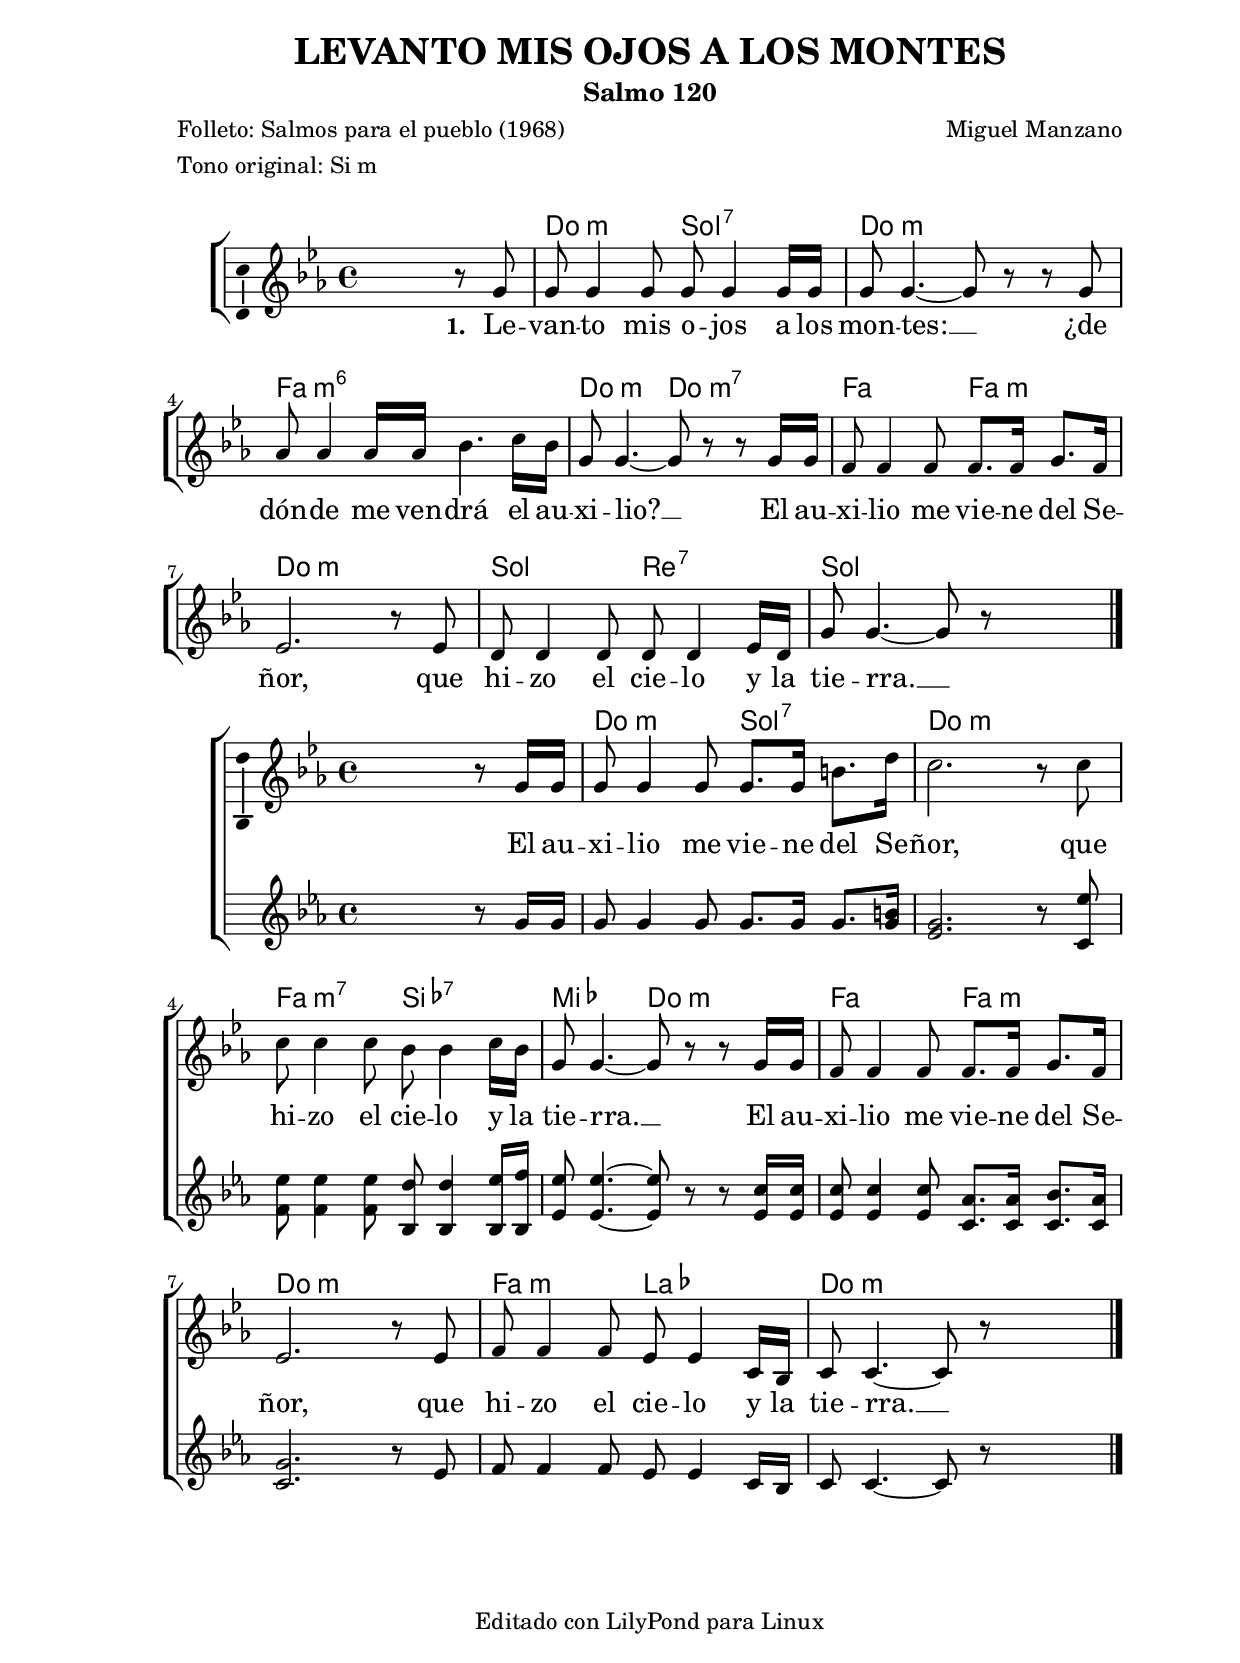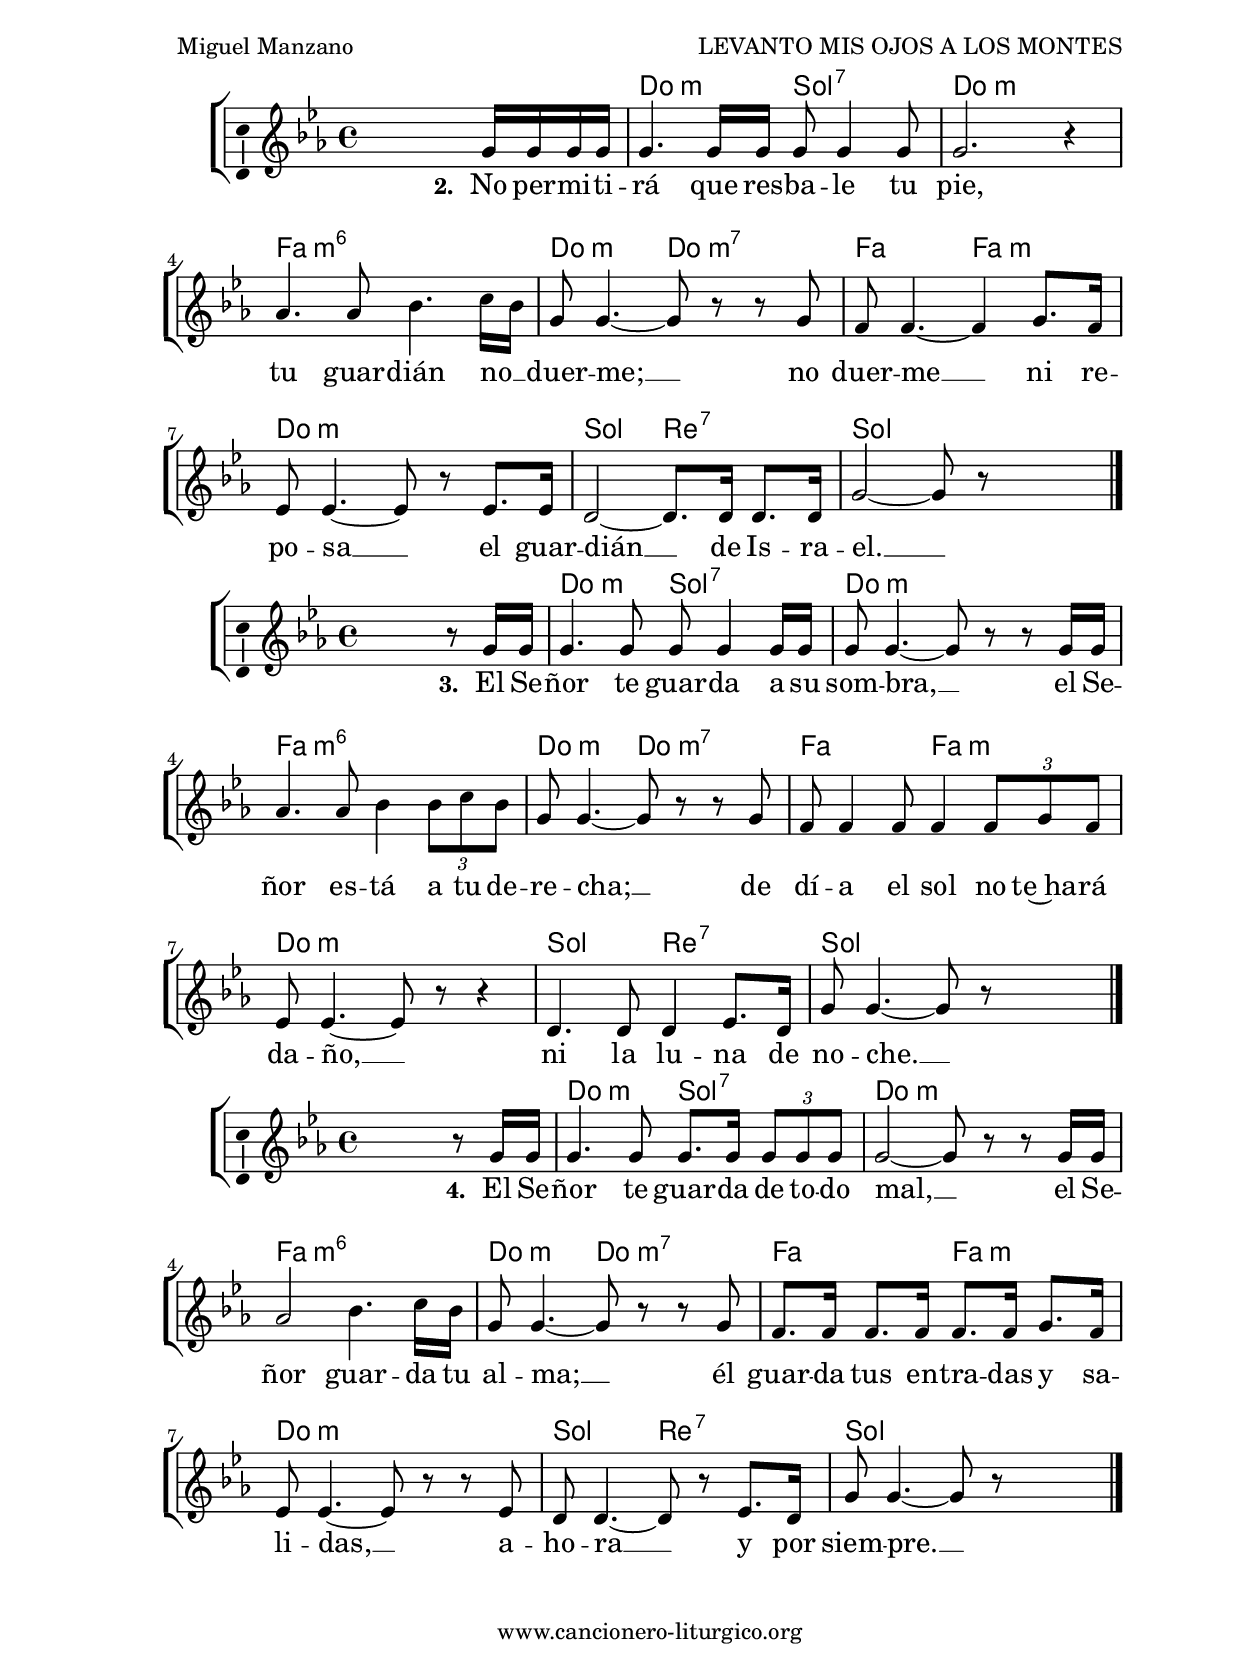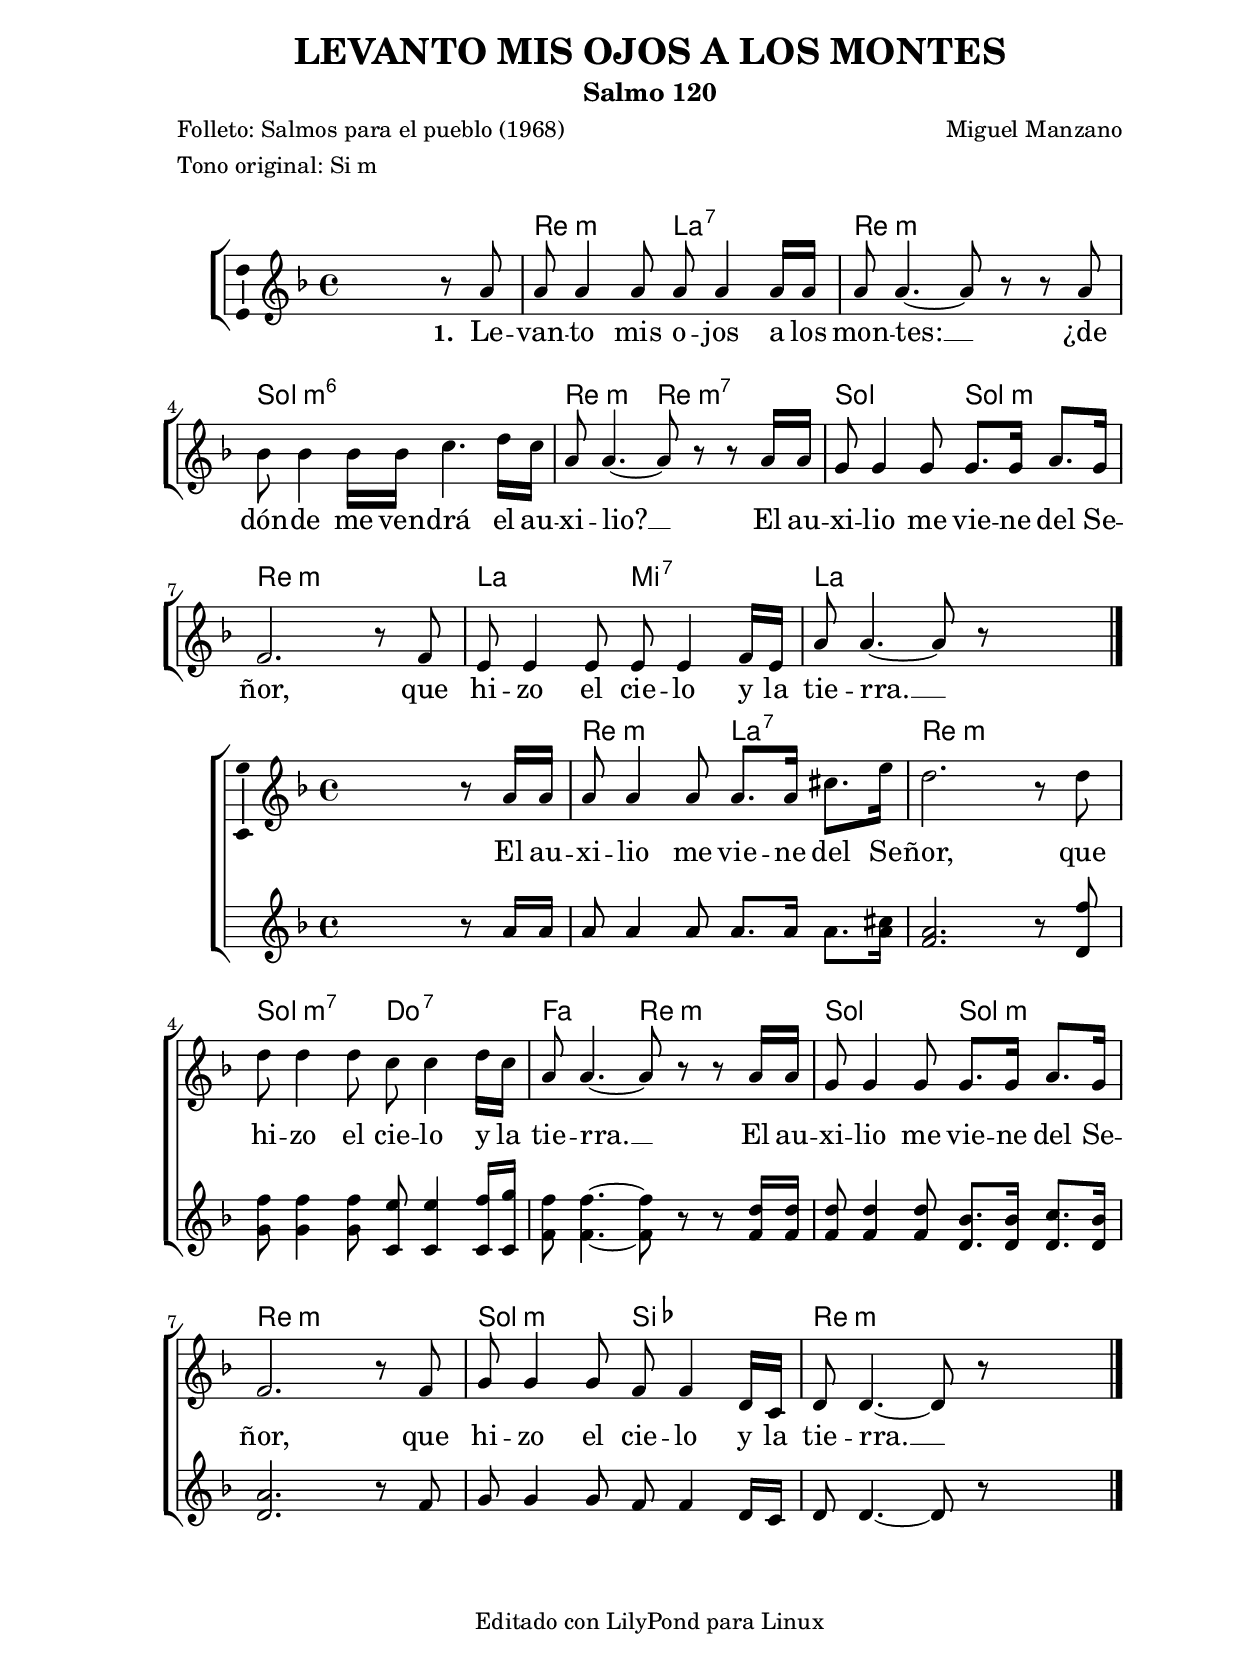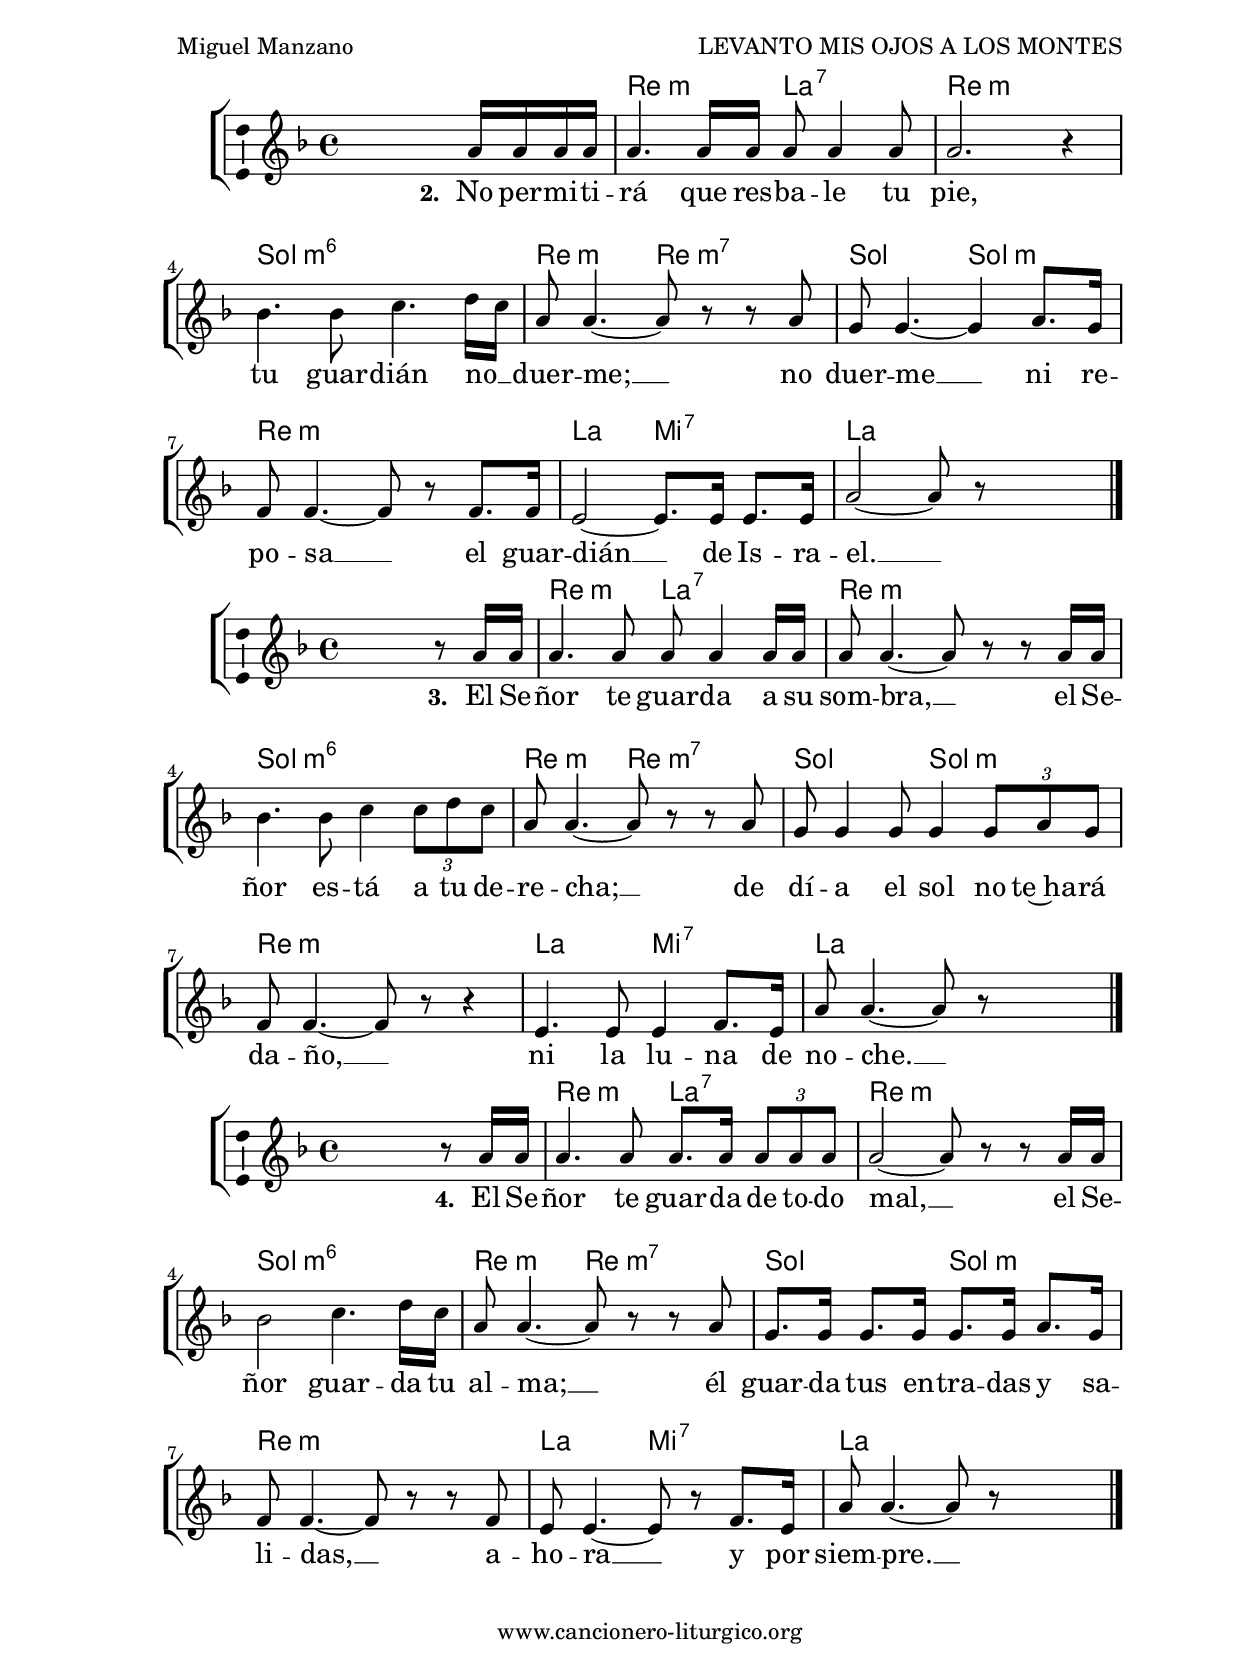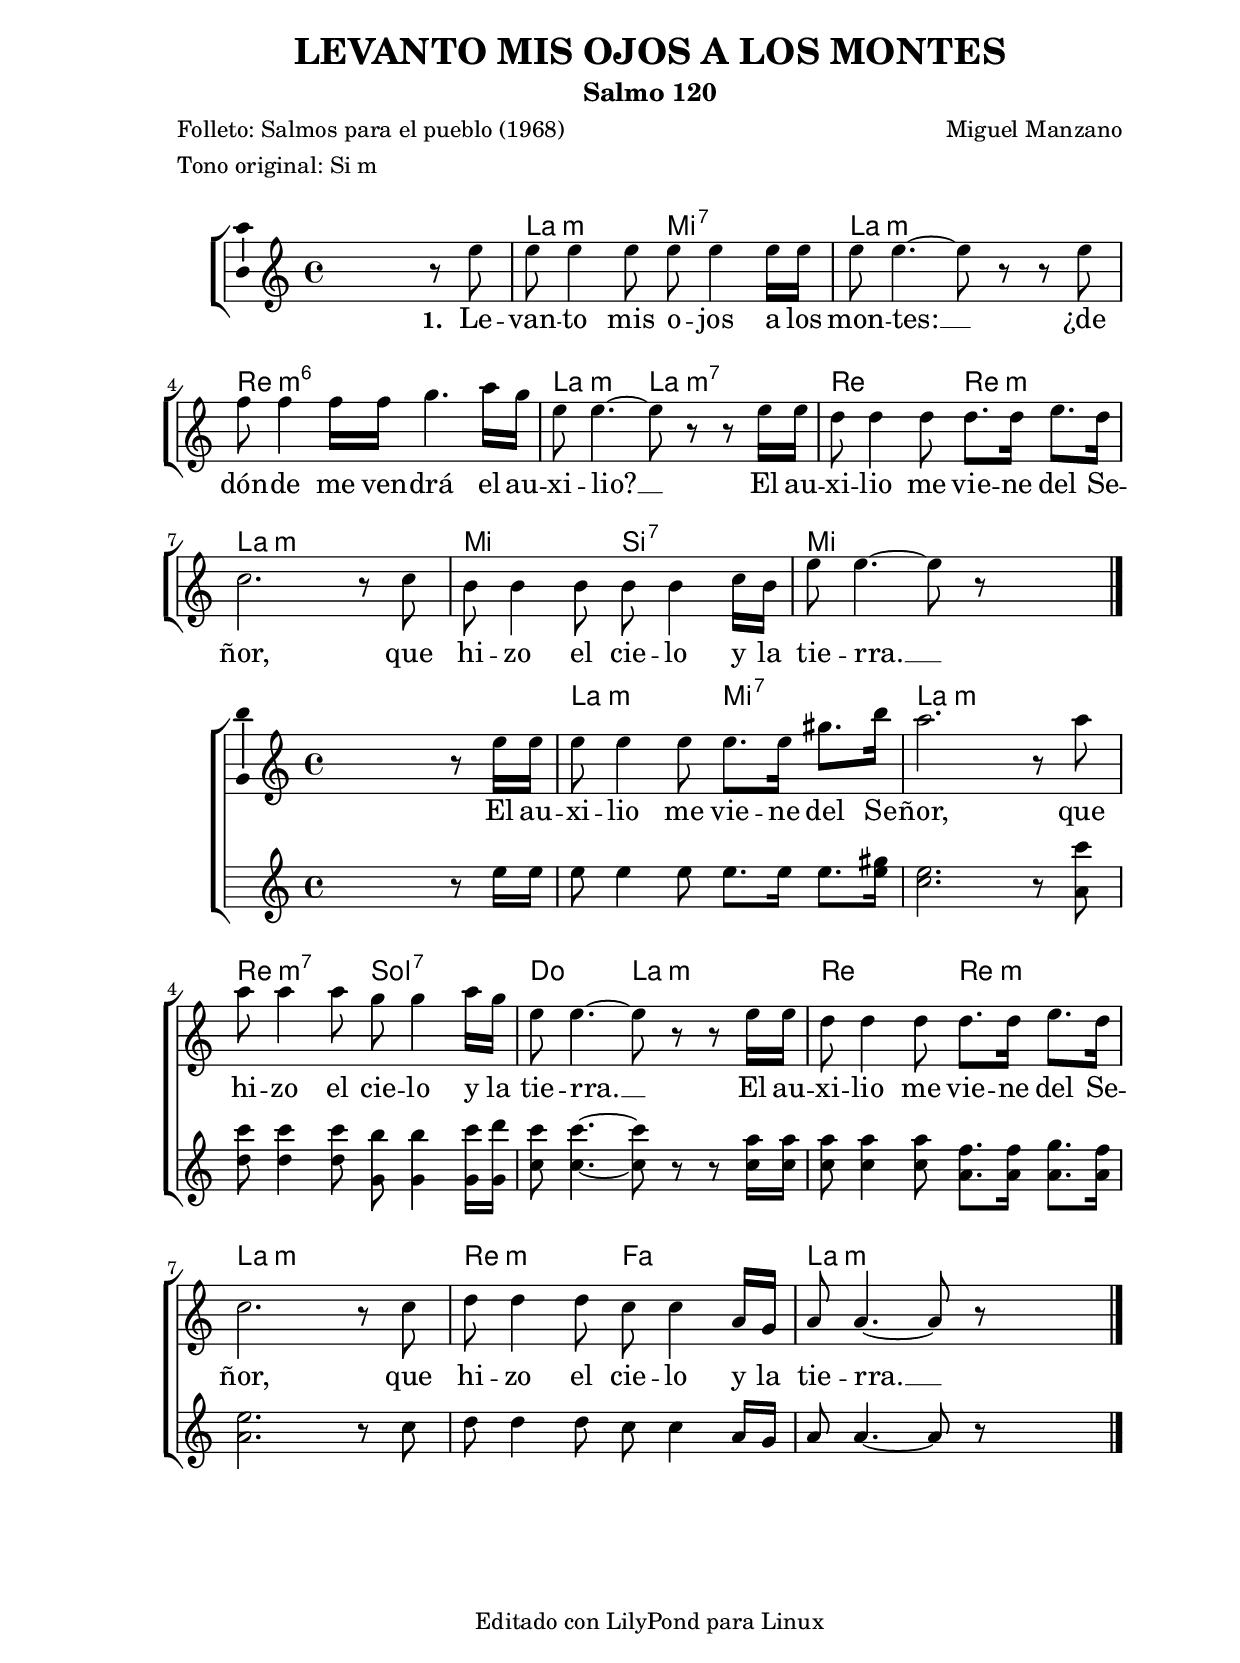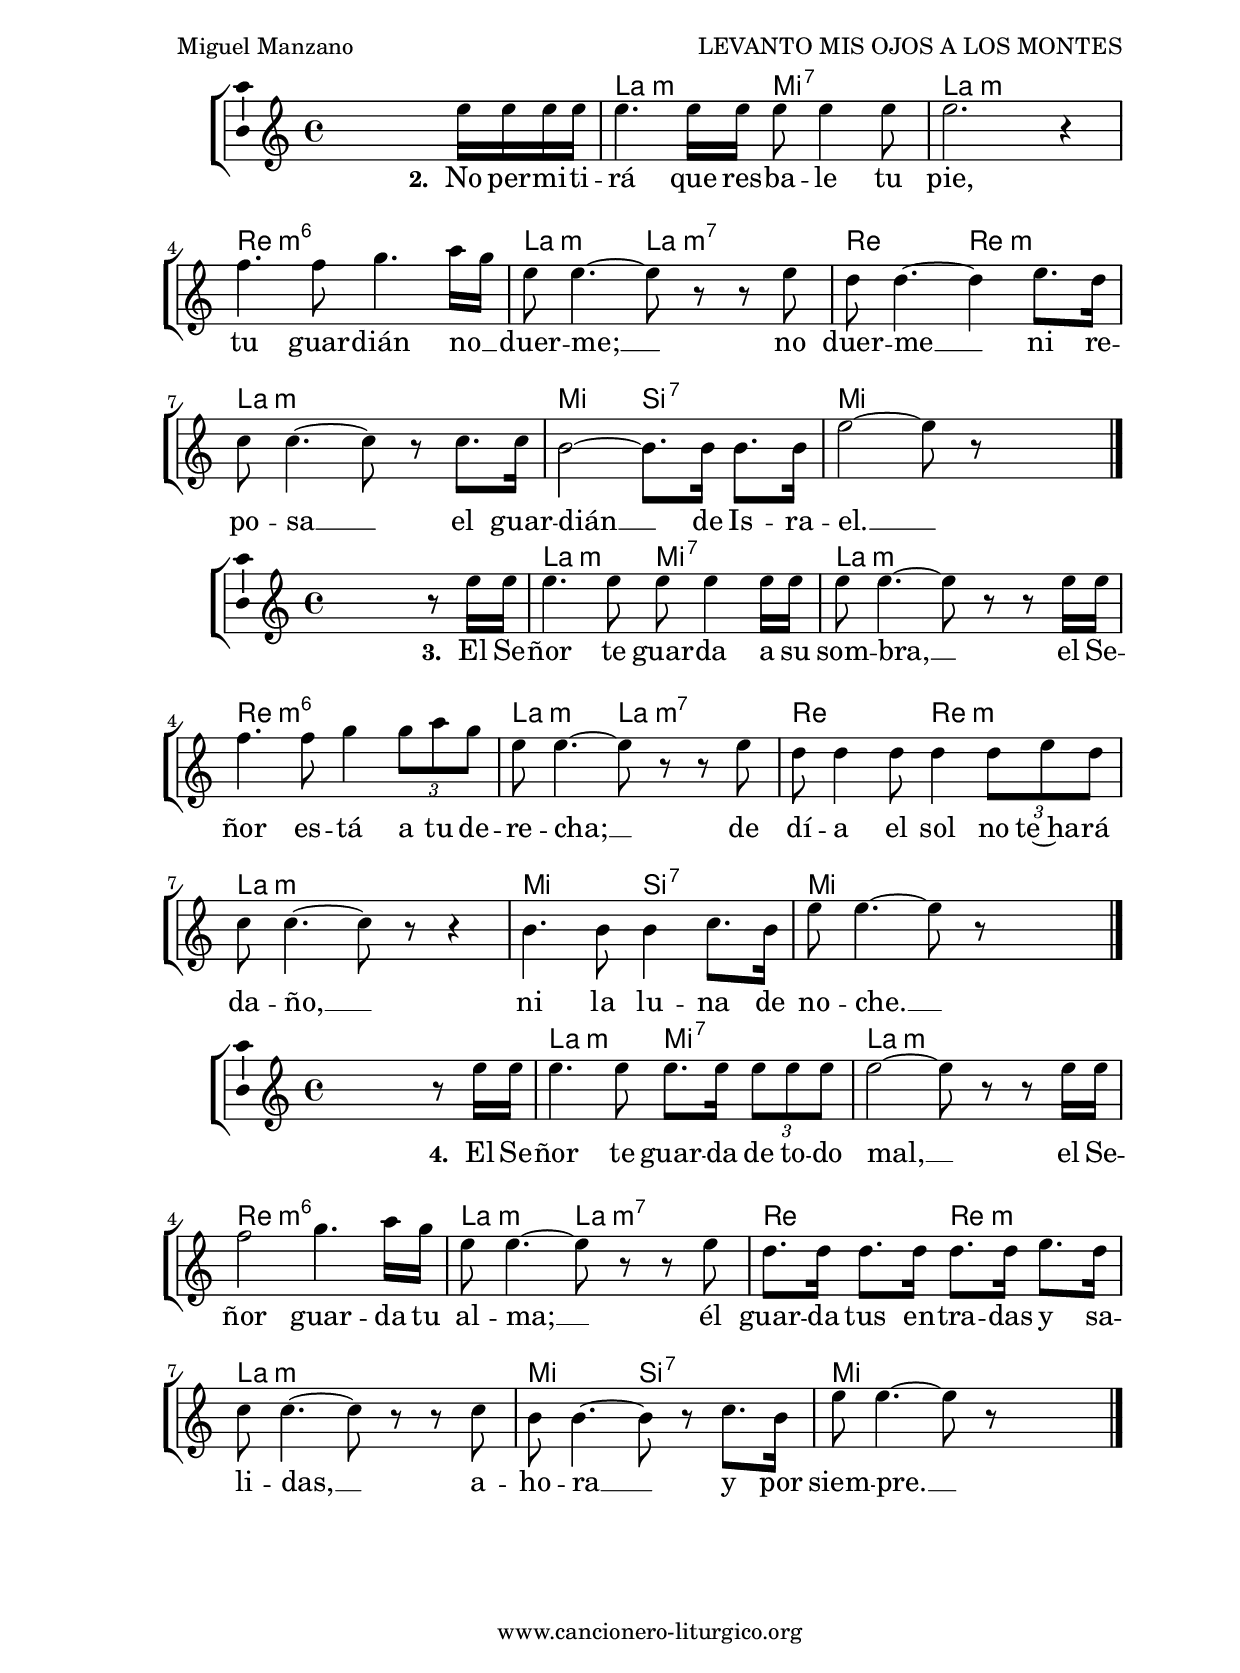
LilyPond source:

%
%para convertir .midi en .wav:
%timidity filename.midi -Ow -o finename.wav
%
%
%Para convertir de .wav a .mp3:
%lame -h -m j filename.wav
%
%
%para escuchar el midi:
%timidity nombrefichero.midi
%


%versión de lilypond para la que se ha escrito esta partitura:
\version "2.16.0"

	%Tamaño papel
	#(set-default-paper-size "a4")
	%Tamaño partitura
	#(set-global-staff-size 20)
	%No responde al pulsar sobre una nota
	#(ly:set-option 'point-and-click #f)

%parámetros del encabezamiento:
\header {
	title = "LEVANTO MIS OJOS A LOS MONTES"
	subtitle = "Salmo 120"
	composer = "Miguel Manzano"
	poet = "Folleto: Salmos para el pueblo (1968)"
%%%	poet = "CLN 524"
	meter = "Tono original: Si m"
	arranger = ""
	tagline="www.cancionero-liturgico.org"
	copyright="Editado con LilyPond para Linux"
	}

%parámetros asociados al papel:
\paper  {
	oddHeaderMarkup = \markup {\fill-line { \on-the-fly #not-first-page \fromproperty #'header:title \on-the-fly #not-first-page \fromproperty #'header:composer }}
	evenHeaderMarkup = \markup {\fill-line { \fromproperty #'header:composer \fromproperty #'header:title }}
	#(set-paper-size "a4")
	print-page-number = ##f
	first-page-number = 1
	print-first-page-number = ##f
	head-separation = 3.0 \cm
	top-margin = 2.0 \cm
	bottom-margin = 0.5\cm
	left-margin = 3.0 \cm
	line-width = 16.0 \cm 
	indent = 8\mm
	interscoreline = 2.\mm
	between-system-space = 15\mm
%	para que las partituras no llenen la hoja:
	ragged-bottom = ##t
%	idem para la última hoja:
	ragged-last-bottom = ##f
%	para que las partituras llenen el ancho del papel:
	ragged-last = ##f
	after-title-space = 2.5 \cm
page-count=2
%system-count=8

	%Flexible Vertical Spacing
	markup-system-spacing =
	#'((basic-distance . 5) (minimum-distance . 3) (padding . 3))
	score-markup-spacing =
	#'((basic-distance . 15) (minimum-distance . 10) (padding . 3))
%	score-system-spacing =
%	#'((basic-distance . 15) (minimum-distance . 10) (padding . 5))
	system-system-spacing =
	#'((basic-distance . 5) (minimum-distance . 3) (padding . 3))
	markup-markup-spacing =
	#'((basic-distance . 20) (minimum-distance . 15) (padding . 3))
	last-bottom-spacing =
	#'((basic-distance . 5) (minimum-distance . 5) (padding . 3))
%	top-system-spacing =
%	#'((basic-distance . 10) (minimum-distance . 5) (padding . 3))
%	top-markup-spacing =
%	#'((basic-distance . 15) (minimum-distance . 10) (padding . 3))

	}


%parámetros que afectan a toda la partitura:
global = {
	%clave de sol (G):
	\clef G
	%armadura:
	\transpose b c'
	\key b \minor
	\tempo 4=100
	\set Score.tempoHideNote = ##t
	}


%%%%%%%%%%%%%%%%%%%%%%%%%%%%%%%%%%%%%%%%%%%%%%%%%%%%%%%
%%%%%%%%%%%%%%%%%%%%%%%%%%%%%%%%%%%%%%%%%%%%%%%%%%%%%%%
%%%%%%%%%%%%%%%%%%%%%%%%%%%%%%%%%%%%%%%%%%%%%%%%%%%%%%%


acordes = {
	\italianChords
	\chordmode {
	\transpose b c'
{

s1 b2:m fis2:7 b:m s e:m6 s b:m b:m7 e e:m b:m s fis cis:7 fis s
%%%s2 s4 s8 b8:m s2 fis2:7 b:m s e:m6 s b:m b:m7 e e:m b:m s fis cis:7 fis s

	}
	}
}

melodia = 
	\transpose b c'
{
	\relative c'{
	\time 4/4

s2 s4 r8 fis8
fis8 fis4 fis8 fis fis4 fis16 fis
fis8 fis4.~fis8 r8 r fis8
g8 g4 g16 g a4. b16 a
fis8 fis4.~fis8 r8 r fis16 fis
e8 e4 e8 e8. e16 fis8. e16
d2. r8 d8
cis8 cis4 cis8 cis cis4 d16 cis
fis8 fis4.~fis8 r8 s4

	\bar "|."
	}
	}

texto = \lyricmode {

\set stanza =#"1. " Le -- van -- to mis o -- jos a los mon -- tes: __
¿de dón -- de me ven -- drá el au -- xi -- lio? __
El au -- xi -- lio me vie -- ne del Se -- ñor,
que hi -- zo el cie -- lo y la tie -- rra. __

	}

acordesStaff = \context ChordNames = acordesStaff <<
	\set chordChanges = ##t
	\acordes
	>>

vozStaff = \context Voice = vozStaff
\with {\consists "Ambitus_engraver"}
<<
%	\set Staff.instrumentName = ""
%	\set Staff.shortInstrumentName = ""
%	\set Staff.midiInstrument = #"clarinet"
%	\set Staff.midiInstrument = #"cello"
%	\set Staff.midiInstrument = #"flute"
	\set Staff.midiInstrument = #"electric guitar (jazz)"
%	\set Staff.midiInstrument = #"english horn"
%	\set Staff.midiInstrument = #"violin"
%	\set Staff.midiInstrument = #"glockenspiel"
	\set Staff.midiMinimumVolume = #0.7
	\set Staff.midiMaximumVolume = #0.9
	\global
	\melodia
	>>

textoStaff = \context Lyrics = textoStaff <<
	\lyricsto vozStaff \texto
	>>


%%%%%%%%%%%%%%%%%%%%%%%%%%%%%%%%%%%%%%%%%%%%%%%%%%%%%%%
%%%%%%%%%%%%%%%%%%%%%%%%%%%%%%%%%%%%%%%%%%%%%%%%%%%%%%%
%%%%%%%%%%%%%%%%%%%%%%%%%%%%%%%%%%%%%%%%%%%%%%%%%%%%%%%


acordesdos = {
	\italianChords
	\chordmode {
	\transpose b c'
{

s2 s2 b2:m fis:7 b:m s e:m7 a:7 d b:m e e:m b:m s e:m g b:m s

	}
	}
}

melodiadosa = 
	\transpose b c'
{
	\relative c'{
	\time 4/4

s2 s4 r8 fis16 fis
fis8 fis4 fis8 fis8. fis16 ais8. cis16
b2. r8 b8
b8 b4 b8 a8 a4 b16 a
fis8 fis4.~fis8 r8 r fis16 fis
e8 e4 e8 e8. e16 fis8. e16
d2. r8 d8
e8 e4 e8 d8 d4 b16 a
b8 b4.~b8 r8 s4

	\bar "|."
	}
	}

melodiadosb = 
	\transpose b c'
{
	\relative c'{
	\time 4/4

s2 s4 r8 fis16 fis
<<
{
fis8 fis4 fis8 fis8. fis16 fis8. ais16
fis2. r8 d'8
d8 d4 d8 cis8 cis4 d16 e
d8 d4.~d8 r8 r b16 b
b8 b4 b8 g8. g16 a8. g16
fis2. r8 d8
e8 e4 e8 d8 d4 b16 a
b8 b4.~b8 r8 s4
}
{
s2 s4 s8. fis'16
d2. r8 b8
e8 e4 e8 a,8 a4 a16 a
d8 d4.~d8 r8 r d16 d
d8 d4 d8 b8. b16 b8. b16
b2. r8 s8
s1
s1
}
>>
	\bar "|."
\pageBreak
	}
	}

textodos = \lyricmode {

El au -- xi -- lio me vie -- ne del Se -- ñor,
que hi -- zo el cie -- lo y la tie -- rra. __
El au -- xi -- lio me vie -- ne del Se -- ñor,
que hi -- zo el cie -- lo y la tie -- rra. __

	}

acordesdosStaff = \context ChordNames = acordesdosStaff <<
	\set chordChanges = ##t
	\acordesdos
	>>

vozdosaStaff = \context Voice = vozdosaStaff
\with {\consists "Ambitus_engraver"}
<<
%	\set Staff.instrumentName = ""
%	\set Staff.shortInstrumentName = ""
%	\set Staff.midiInstrument = #"clarinet"
%	\set Staff.midiInstrument = #"cello"
%	\set Staff.midiInstrument = #"flute"
	\set Staff.midiInstrument = #"electric guitar (jazz)"
%	\set Staff.midiInstrument = #"english horn"
%	\set Staff.midiInstrument = #"violin"
%	\set Staff.midiInstrument = #"glockenspiel"
	\set Staff.midiMinimumVolume = #0.7
	\set Staff.midiMaximumVolume = #0.9
	\global
	\melodiadosa
	>>

vozdosbStaff = \context Voice = vozdosbStaff
<<
	\set Staff.instrumentName = ""
	\set Staff.shortInstrumentName = ""
	\override Staff.StaffSymbol #'staff-space = #(magstep -0.35)
	\set Staff.midiInstrument = #"flute"
	\set Staff.midiMinimumVolume = #0.7
	\set Staff.midiMaximumVolume = #0.9
	\global
	\melodiadosb
	>>

textodosStaff = \context Lyrics = textodosStaff <<
	\lyricsto vozdosaStaff \textodos
	>>


%%%%%%%%%%%%%%%%%%%%%%%%%%%%%%%%%%%%%%%%%%%%%%%%%%%%%%%
%%%%%%%%%%%%%%%%%%%%%%%%%%%%%%%%%%%%%%%%%%%%%%%%%%%%%%%
%%%%%%%%%%%%%%%%%%%%%%%%%%%%%%%%%%%%%%%%%%%%%%%%%%%%%%%


melodiatres = 
	\transpose b c'
{
	\relative c'{
	\time 4/4

s2 s4 fis16 fis fis fis
fis4. fis16 fis fis8 fis4 fis8
fis2. r4
g4. g8 a4. b16 a
fis8 fis4.~fis8 r8 r fis8
e8 e4.~e4 fis8. e16
d8 d4.~d8 r8 d8. d16
cis2~cis8. cis16 cis8. cis16
fis2~fis8 r8 s4

	\bar "|."
	}
	}

textotres = \lyricmode {

\set stanza =#"2. " No per -- mi -- ti -- rá que res -- ba -- le tu pie,
tu guar -- dián no __ _ duer -- me; __
no duer -- me __ ni re -- po -- sa __
el guar -- dián __ de Is -- ra -- el. __

	}

voztresStaff = \context Voice = voztresStaff
\with {\consists "Ambitus_engraver"}
<<
%	\set Staff.instrumentName = ""
%	\set Staff.shortInstrumentName = ""
%	\set Staff.midiInstrument = #"clarinet"
%	\set Staff.midiInstrument = #"cello"
%	\set Staff.midiInstrument = #"flute"
	\set Staff.midiInstrument = #"electric guitar (jazz)"
%	\set Staff.midiInstrument = #"english horn"
%	\set Staff.midiInstrument = #"violin"
%	\set Staff.midiInstrument = #"glockenspiel"
	\set Staff.midiMinimumVolume = #0.7
	\set Staff.midiMaximumVolume = #0.9
	\global
	\melodiatres
	>>

textotresStaff = \context Lyrics = textotresStaff <<
	\lyricsto voztresStaff \textotres
	>>


%%%%%%%%%%%%%%%%%%%%%%%%%%%%%%%%%%%%%%%%%%%%%%%%%%%%%%%
%%%%%%%%%%%%%%%%%%%%%%%%%%%%%%%%%%%%%%%%%%%%%%%%%%%%%%%
%%%%%%%%%%%%%%%%%%%%%%%%%%%%%%%%%%%%%%%%%%%%%%%%%%%%%%%


melodiacuatro = 
	\transpose b c'
{
	\relative c'{
	\time 4/4

s2 s4 r8 fis16 fis
fis4. fis8 fis fis4 fis16 fis
fis8 fis4.~fis8 r8 r fis16 fis
g4. g8 a4 \times 2/3 {a8 b a}
fis8 fis4.~fis8 r8 r fis8
e8 e4 e8 e4 \times 2/3 {e8 fis e}
d8 d4.~d8 r8 r4
cis4. cis8 cis4 d8. cis16
fis8 fis4.~fis8 r8 s4

	\bar "|."
	}
	}

textocuatro = \lyricmode {

\set stanza =#"3. " El Se -- ñor te guar -- da a su som -- bra, __
el Se -- ñor es -- tá a tu de -- re -- cha; __
de dí -- a el sol no te~ha -- rá da -- ño, __
ni la lu -- na de no -- che. __

	}

vozcuatroStaff = \context Voice = vozcuatroStaff
\with {\consists "Ambitus_engraver"}
<<
%	\set Staff.instrumentName = ""
%	\set Staff.shortInstrumentName = ""
%	\set Staff.midiInstrument = #"clarinet"
%	\set Staff.midiInstrument = #"cello"
%	\set Staff.midiInstrument = #"flute"
	\set Staff.midiInstrument = #"electric guitar (jazz)"
%	\set Staff.midiInstrument = #"english horn"
%	\set Staff.midiInstrument = #"violin"
%	\set Staff.midiInstrument = #"glockenspiel"
	\set Staff.midiMinimumVolume = #0.7
	\set Staff.midiMaximumVolume = #0.9
	\global
	\melodiacuatro
	>>

textocuatroStaff = \context Lyrics = textocuatroStaff <<
	\lyricsto vozcuatroStaff \textocuatro
	>>


%%%%%%%%%%%%%%%%%%%%%%%%%%%%%%%%%%%%%%%%%%%%%%%%%%%%%%%
%%%%%%%%%%%%%%%%%%%%%%%%%%%%%%%%%%%%%%%%%%%%%%%%%%%%%%%
%%%%%%%%%%%%%%%%%%%%%%%%%%%%%%%%%%%%%%%%%%%%%%%%%%%%%%%


melodiacinco = 
	\transpose b c'
{
	\relative c'{
	\time 4/4

s2 s4 r8 fis16 fis
fis4. fis8 fis8. fis16 \times 2/3 {fis8 fis fis}
fis2~fis8 r8 r fis16 fis
g2 a4. b16 a
fis8 fis4.~fis8 r8 r fis8
e8. e16 e8. e16 e8. e16 fis8. e16
d8 d4.~d8 r8 r d8
cis8 cis4.~cis8 r8 d8. cis16
fis8 fis4.~fis8 r8 s4

	\bar "|."
	}
	}

textocinco = \lyricmode {

\set stanza =#"4. " El Se -- ñor te guar -- da de to -- do mal, __
el Se -- ñor guar -- da tu al -- ma; __
él guar -- da tus en -- tra -- das y sa -- li -- das, __
a -- ho -- ra __ y por siem -- pre. __

	}

vozcincoStaff = \context Voice = vozcincoStaff
\with {\consists "Ambitus_engraver"}
<<
%	\set Staff.instrumentName = ""
%	\set Staff.shortInstrumentName = ""
%	\set Staff.midiInstrument = #"clarinet"
%	\set Staff.midiInstrument = #"cello"
%	\set Staff.midiInstrument = #"flute"
	\set Staff.midiInstrument = #"electric guitar (jazz)"
%	\set Staff.midiInstrument = #"english horn"
%	\set Staff.midiInstrument = #"violin"
%	\set Staff.midiInstrument = #"glockenspiel"
	\set Staff.midiMinimumVolume = #0.7
	\set Staff.midiMaximumVolume = #0.9
	\global
	\melodiacinco
	>>

textocincoStaff = \context Lyrics = textocincoStaff <<
	\lyricsto vozcincoStaff \textocinco
	>>


%%%%%%%%%%%%%%%%%%%%%%%%%%%%%%%%%%%%%%%%%%%%%%%%%%%%%%%
%%%%%%%%%%%%%%%%%%%%%%%%%%%%%%%%%%%%%%%%%%%%%%%%%%%%%%%
%%%%%%%%%%%%%%%%%%%%%%%%%%%%%%%%%%%%%%%%%%%%%%%%%%%%%%%


\book {
	\score {
		\context ChoirStaff {
			\override StaffGroup.SystemStartBracket #'collapse-height = #1
			\override Score.SystemStartBar #'collapse-height = #1
			<<
			\acordesStaff
			\vozStaff
			\textoStaff
			>>
			}
		\layout {
	 		\context {
				\Lyrics
				\override LyricText #'font-size = #2
				}
	 		 \context {
				\Score
				\override StaffSymbol #'staff-space = #(magstep +3)
				}
			}
		}
	\score {
		\context ChoirStaff {
%			\override StaffGroup.SystemStartBracket #'collapse-height = #1
%			\override Score.SystemStartBar #'collapse-height = #1
			<<
			\acordesdosStaff
			\vozdosaStaff
			\textodosStaff
			\vozdosbStaff
			>>
			}
		\layout {
	 		\context {
				\Lyrics
				\override LyricText #'font-size = #2
				}
	 		 \context {
				\Score
				\override StaffSymbol #'staff-space = #(magstep +3)
				}
			}
		}
	\score {
		\context ChoirStaff {
			\override StaffGroup.SystemStartBracket #'collapse-height = #1
			\override Score.SystemStartBar #'collapse-height = #1
			<<
			\acordesStaff
			\voztresStaff
			\textotresStaff
			>>
			}
		\layout {
	 		\context {
				\Lyrics
				\override LyricText #'font-size = #2
				}
	 		 \context {
				\Score
				\override StaffSymbol #'staff-space = #(magstep +3)
				}
			}
		}
	\score {
		\context ChoirStaff {
			\override StaffGroup.SystemStartBracket #'collapse-height = #1
			\override Score.SystemStartBar #'collapse-height = #1
			<<
			\acordesStaff
			\vozcuatroStaff
			\textocuatroStaff
			>>
			}
		\layout {
	 		\context {
				\Lyrics
				\override LyricText #'font-size = #2
				}
	 		 \context {
				\Score
				\override StaffSymbol #'staff-space = #(magstep +3)
				}
			}
		}
	\score {
		\context ChoirStaff {
			\override StaffGroup.SystemStartBracket #'collapse-height = #1
			\override Score.SystemStartBar #'collapse-height = #1
			<<
			\acordesStaff
			\vozcincoStaff
			\textocincoStaff
			>>
			}
		\layout {
	 		\context {
				\Lyrics
				\override LyricText #'font-size = #2
				}
	 		 \context {
				\Score
				\override StaffSymbol #'staff-space = #(magstep +3)
				}
			}
		}
	\score {
		\unfoldRepeats
		\context ChoirStaff {
			<<
			\acordesStaff
			\vozStaff
			>>
			<<
			\acordesdosStaff
			\vozdosaStaff
			\vozdosbStaff
			>>
			<<
			\acordesStaff
			\voztresStaff
			>>
			<<
			\acordesStaff
			\vozcuatroStaff
			>>
			<<
			\acordesStaff
			\vozcincoStaff
			>>
			}
		\midi {
	 		\context {
	 			\Score
				tempoWholesPerMinute = #(ly:make-moment 70 4)
				}
			}
		}
	}

#(define output-suffix "C")
\book {
	\score {
		\context ChoirStaff {
			\override StaffGroup.SystemStartBracket #'collapse-height = #1
			\override Score.SystemStartBar #'collapse-height = #1
\transpose c d
			<<
			\acordesStaff
			\vozStaff
			\textoStaff
			>>
			}
		\layout {
	 		\context {
				\Lyrics
				\override LyricText #'font-size = #2
				}
	 		 \context {
				\Score
				\override StaffSymbol #'staff-space = #(magstep +3)
				}
			}
		}
	\score {
		\context ChoirStaff {
%			\override StaffGroup.SystemStartBracket #'collapse-height = #1
%			\override Score.SystemStartBar #'collapse-height = #1
\transpose c d
			<<
			\acordesdosStaff
			\vozdosaStaff
			\textodosStaff
			\vozdosbStaff
			>>
			}
		\layout {
	 		\context {
				\Lyrics
				\override LyricText #'font-size = #2
				}
	 		 \context {
				\Score
				\override StaffSymbol #'staff-space = #(magstep +3)
				}
			}
		}
	\score {
		\context ChoirStaff {
			\override StaffGroup.SystemStartBracket #'collapse-height = #1
			\override Score.SystemStartBar #'collapse-height = #1
\transpose c d
			<<
			\acordesStaff
			\voztresStaff
			\textotresStaff
			>>
			}
		\layout {
	 		\context {
				\Lyrics
				\override LyricText #'font-size = #2
				}
	 		 \context {
				\Score
				\override StaffSymbol #'staff-space = #(magstep +3)
				}
			}
		}
	\score {
		\context ChoirStaff {
			\override StaffGroup.SystemStartBracket #'collapse-height = #1
			\override Score.SystemStartBar #'collapse-height = #1
\transpose c d
			<<
			\acordesStaff
			\vozcuatroStaff
			\textocuatroStaff
			>>
			}
		\layout {
	 		\context {
				\Lyrics
				\override LyricText #'font-size = #2
				}
	 		 \context {
				\Score
				\override StaffSymbol #'staff-space = #(magstep +3)
				}
			}
		}
	\score {
		\context ChoirStaff {
			\override StaffGroup.SystemStartBracket #'collapse-height = #1
			\override Score.SystemStartBar #'collapse-height = #1
\transpose c d
			<<
			\acordesStaff
			\vozcincoStaff
			\textocincoStaff
			>>
			}
		\layout {
	 		\context {
				\Lyrics
				\override LyricText #'font-size = #2
				}
	 		 \context {
				\Score
				\override StaffSymbol #'staff-space = #(magstep +3)
				}
			}
		}
	}

#(define output-suffix "S")
\book {
	\score {
		\context ChoirStaff {
			\override StaffGroup.SystemStartBracket #'collapse-height = #1
			\override Score.SystemStartBar #'collapse-height = #1
\transpose c a
			<<
			\acordesStaff
			\vozStaff
			\textoStaff
			>>
			}
		\layout {
	 		\context {
				\Lyrics
				\override LyricText #'font-size = #2
				}
	 		 \context {
				\Score
				\override StaffSymbol #'staff-space = #(magstep +3)
				}
			}
		}
	\score {
		\context ChoirStaff {
%			\override StaffGroup.SystemStartBracket #'collapse-height = #1
%			\override Score.SystemStartBar #'collapse-height = #1
\transpose c a
			<<
			\acordesdosStaff
			\vozdosaStaff
			\textodosStaff
			\vozdosbStaff
			>>
			}
		\layout {
	 		\context {
				\Lyrics
				\override LyricText #'font-size = #2
				}
	 		 \context {
				\Score
				\override StaffSymbol #'staff-space = #(magstep +3)
				}
			}
		}
	\score {
		\context ChoirStaff {
			\override StaffGroup.SystemStartBracket #'collapse-height = #1
			\override Score.SystemStartBar #'collapse-height = #1
\transpose c a
			<<
			\acordesStaff
			\voztresStaff
			\textotresStaff
			>>
			}
		\layout {
	 		\context {
				\Lyrics
				\override LyricText #'font-size = #2
				}
	 		 \context {
				\Score
				\override StaffSymbol #'staff-space = #(magstep +3)
				}
			}
		}
	\score {
		\context ChoirStaff {
			\override StaffGroup.SystemStartBracket #'collapse-height = #1
			\override Score.SystemStartBar #'collapse-height = #1
\transpose c a
			<<
			\acordesStaff
			\vozcuatroStaff
			\textocuatroStaff
			>>
			}
		\layout {
	 		\context {
				\Lyrics
				\override LyricText #'font-size = #2
				}
	 		 \context {
				\Score
				\override StaffSymbol #'staff-space = #(magstep +3)
				}
			}
		}
	\score {
		\context ChoirStaff {
			\override StaffGroup.SystemStartBracket #'collapse-height = #1
			\override Score.SystemStartBar #'collapse-height = #1
\transpose c a
			<<
			\acordesStaff
			\vozcincoStaff
			\textocincoStaff
			>>
			}
		\layout {
	 		\context {
				\Lyrics
				\override LyricText #'font-size = #2
				}
	 		 \context {
				\Score
				\override StaffSymbol #'staff-space = #(magstep +3)
				}
			}
		}
	}



